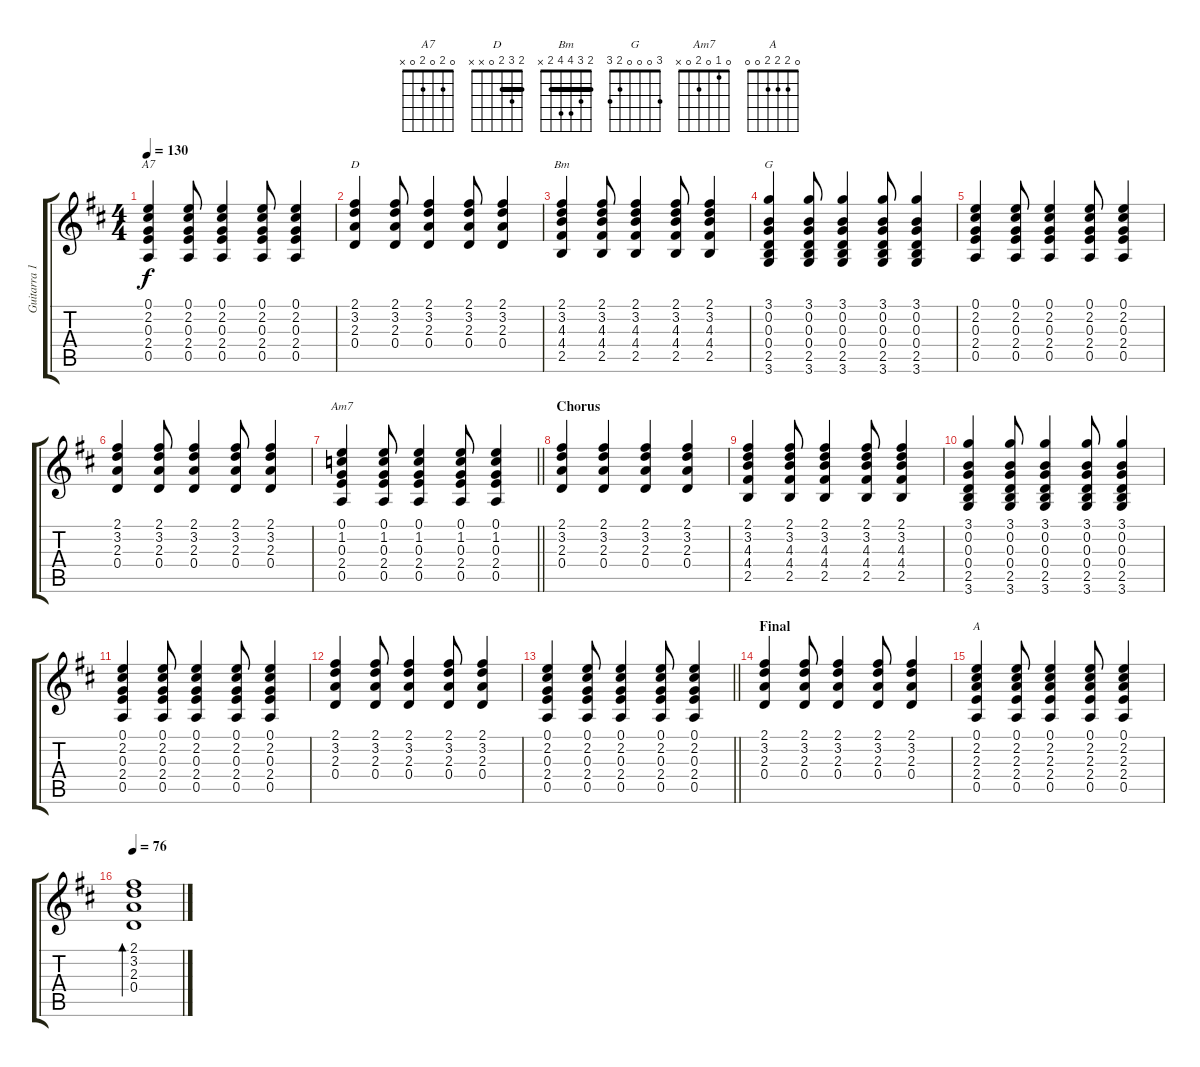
\track ("Guitarra 1" "Guitarra 1") {instrument electricguitarclean}
\staff {score tabs}
\tuning (E4 B3 G3 D3 A2 E2) {hide}
\chord ("A7" 0 2 0 2 0 x)
\chord ("D" 2 3 2 0 x x) {barre 2}
\chord ("Bm" 2 3 4 4 2 x) {barre 2}
\chord ("G" 3 0 0 0 2 3)
\chord ("Am7" 0 1 0 2 0 x)
\chord ("A" 0 2 2 2 0 0)
\ts (4 4)
\tempo 130
\clef g2
\ks d
(0.1 2.2 0.3 2.4 0.5).4{ch "A7" dy f} (0.1 2.2 0.3 2.4 0.5).8 (0.1 2.2 0.3 2.4 0.5).4 (0.1 2.2 0.3 2.4 0.5).8 (0.1 2.2 0.3 2.4 0.5).4 |
(2.1 3.2 2.3 0.4).4{ch "D"} (2.1 3.2 2.3 0.4).8 (2.1 3.2 2.3 0.4).4 (2.1 3.2 2.3 0.4).8 (2.1 3.2 2.3 0.4).4 |
(2.1 3.2 4.3 4.4 2.5).4{ch "Bm"} (2.1 3.2 4.3 4.4 2.5).8 (2.1 3.2 4.3 4.4 2.5).4 (2.1 3.2 4.3 4.4 2.5).8 (2.1 3.2 4.3 4.4 2.5).4 |
(3.1 0.2 0.3 0.4 2.5 3.6).4{ch "G"} (3.1 0.2 0.3 0.4 2.5 3.6).8 (3.1 0.2 0.3 0.4 2.5 3.6).4 (3.1 0.2 0.3 0.4 2.5 3.6).8 (3.1 0.2 0.3 0.4 2.5 3.6).4 |
(0.1 2.2 0.3 2.4 0.5).4 (0.1 2.2 0.3 2.4 0.5).8 (0.1 2.2 0.3 2.4 0.5).4 (0.1 2.2 0.3 2.4 0.5).8 (0.1 2.2 0.3 2.4 0.5).4 |
(2.1 3.2 2.3 0.4).4 (2.1 3.2 2.3 0.4).8 (2.1 3.2 2.3 0.4).4 (2.1 3.2 2.3 0.4).8 (2.1 3.2 2.3 0.4).4 |
\barLineRight lightlight
(0.1 1.2 0.3 2.4 0.5).4{ch "Am7"} (0.1 1.2 0.3 2.4 0.5).8 (0.1 1.2 0.3 2.4 0.5).4 (0.1 1.2 0.3 2.4 0.5).8 (0.1 1.2 0.3 2.4 0.5).4 |
\section ("" "Chorus")
(2.1 3.2 2.3 0.4).4 (2.1 3.2 2.3 0.4).4 (2.1 3.2 2.3 0.4).4 (2.1 3.2 2.3 0.4).4 |
(2.1 3.2 4.3 4.4 2.5).4 (2.1 3.2 4.3 4.4 2.5).8 (2.1 3.2 4.3 4.4 2.5).4 (2.1 3.2 4.3 4.4 2.5).8 (2.1 3.2 4.3 4.4 2.5).4 |
(3.1 0.2 0.3 0.4 2.5 3.6).4 (3.1 0.2 0.3 0.4 2.5 3.6).8 (3.1 0.2 0.3 0.4 2.5 3.6).4 (3.1 0.2 0.3 0.4 2.5 3.6).8 (3.1 0.2 0.3 0.4 2.5 3.6).4 |
(0.1 2.2 0.3 2.4 0.5).4 (0.1 2.2 0.3 2.4 0.5).8 (0.1 2.2 0.3 2.4 0.5).4 (0.1 2.2 0.3 2.4 0.5).8 (0.1 2.2 0.3 2.4 0.5).4 |
(2.1 3.2 2.3 0.4).4 (2.1 3.2 2.3 0.4).8 (2.1 3.2 2.3 0.4).4 (2.1 3.2 2.3 0.4).8 (2.1 3.2 2.3 0.4).4 |
\barLineRight lightlight
(0.1 2.2 0.3 2.4 0.5).4 (0.1 2.2 0.3 2.4 0.5).8 (0.1 2.2 0.3 2.4 0.5).4 (0.1 2.2 0.3 2.4 0.5).8 (0.1 2.2 0.3 2.4 0.5).4 |
\section ("" "Final")
(2.1 3.2 2.3 0.4).4 (2.1 3.2 2.3 0.4).8 (2.1 3.2 2.3 0.4).4 (2.1 3.2 2.3 0.4).8 (2.1 3.2 2.3 0.4).4 |
(0.1 2.2 2.3 2.4 0.5).4{ch "A"} (0.1 2.2 2.3 2.4 0.5).8 (0.1 2.2 2.3 2.4 0.5).4 (0.1 2.2 2.3 2.4 0.5).8 (0.1 2.2 2.3 2.4 0.5).4 |
\tempo 76
(2.1 3.2 2.3 0.4).1{bd 60}
